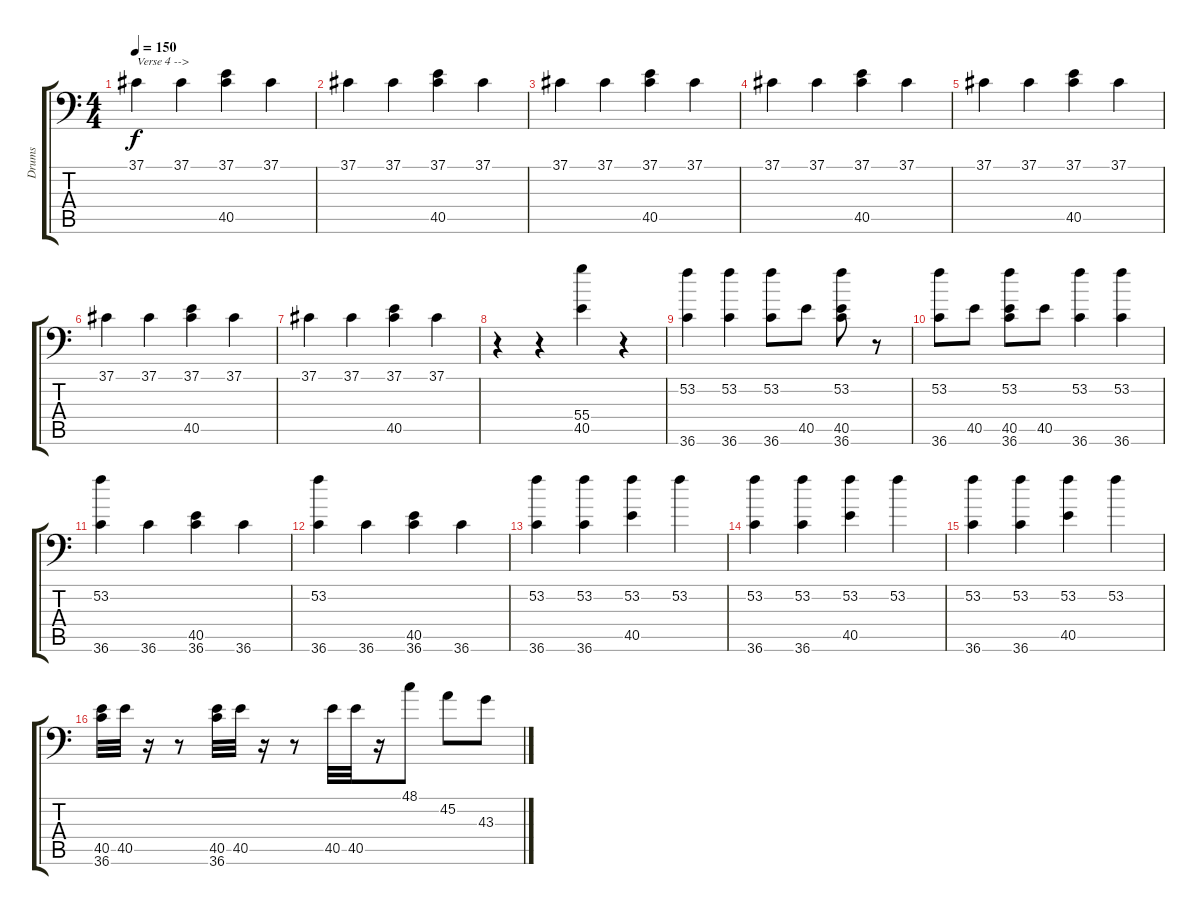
\track ("Drums" "Drums") {instrument acousticgrandpiano}
\staff {score tabs}
\tuning (C-1 C-1 C-1 C-1 C-1 C-1) {hide}
\ts (4 4)
\tempo 150
\clef f4
\ks c
37.1.4{txt "Verse 4 -->" dy f} 37.1.4 (37.1 40.5).4 37.1.4 |
37.1.4 37.1.4 (37.1 40.5).4 37.1.4 |
37.1.4 37.1.4 (37.1 40.5).4 37.1.4 |
37.1.4 37.1.4 (37.1 40.5).4 37.1.4 |
37.1.4 37.1.4 (37.1 40.5).4 37.1.4 |
37.1.4 37.1.4 (37.1 40.5).4 37.1.4 |
37.1.4 37.1.4 (37.1 40.5).4 37.1.4 |
r.4 r.4 (55.4 40.5).4 r.4 |
(53.2 36.6).4 (53.2 36.6).4 (53.2 36.6).8 40.5.8 (53.2 40.5 36.6).8 r.8 |
(53.2 36.6).8 40.5.8 (53.2 40.5 36.6).8 40.5.8 (53.2 36.6).4 (53.2 36.6).4 |
(53.2 36.6).4 36.6.4 (40.5 36.6).4 36.6.4 |
(53.2 36.6).4 36.6.4 (40.5 36.6).4 36.6.4 |
(53.2 36.6).4 (53.2 36.6).4 (53.2 40.5).4 53.2.4 |
(53.2 36.6).4 (53.2 36.6).4 (53.2 40.5).4 53.2.4 |
(53.2 36.6).4 (53.2 36.6).4 (53.2 40.5).4 53.2.4 |
(40.5 36.6).32 40.5.32 r.16 r.8 (40.5 36.6).32 40.5.32 r.16 r.8 40.5.32 40.5.32 r.16 48.1.8 45.2.8 43.3.8
